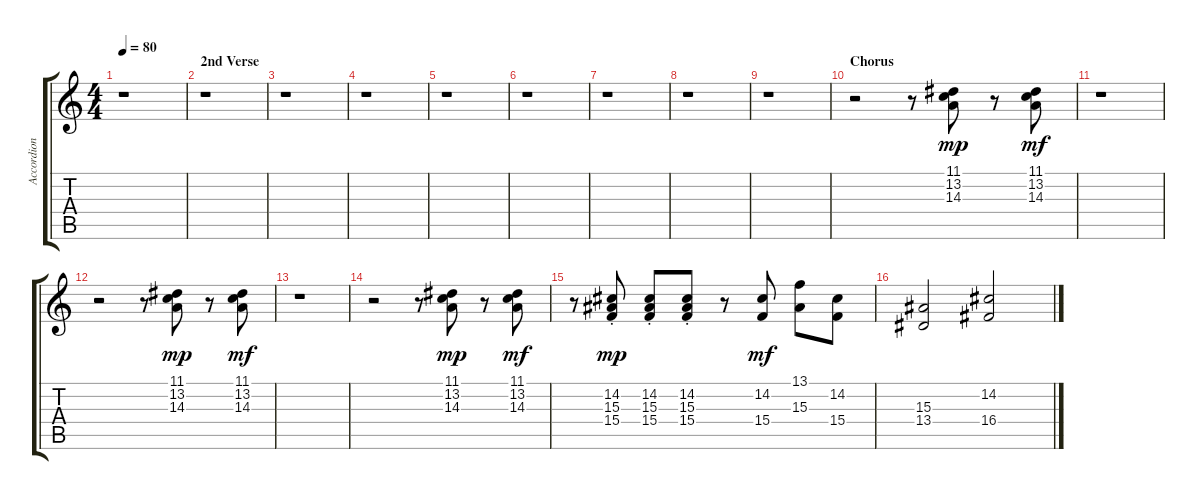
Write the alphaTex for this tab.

\track ("Accordion" "Accordion") {instrument accordion}
\staff {score tabs}
\tuning (E4 B3 G3 D3 A2 E2) {hide}
\ts (4 4)
\tempo 80
\clef g2
\ks c
r.1{dy mp} |
\section ("" "2nd Verse")
r.1 |
r.1 |
r.1 |
r.1 |
r.1 |
r.1 |
r.1 |
r.1 |
\section ("" "Chorus")
r.2 r.8 (11.1 13.2 14.3).8 r.8 (11.1 13.2 14.3).8{dy mf} |
r.1 |
r.2 r.8 (11.1 13.2 14.3).8{dy mp} r.8 (11.1 13.2 14.3).8{dy mf} |
r.1 |
r.2 r.8 (11.1 13.2 14.3).8{dy mp} r.8 (11.1 13.2 14.3).8{dy mf} |
r.8 (14.2{st} 15.3{st} 15.4{st}).8{dy mp} (14.2{st} 15.3{st} 15.4{st}).8 (14.2{st} 15.3{st} 15.4{st}).8 r.8 (14.2 15.4).8{dy mf} (13.1 15.3).8 (14.2 15.4).8 |
(15.3 13.4).2 (14.2 16.4).2
